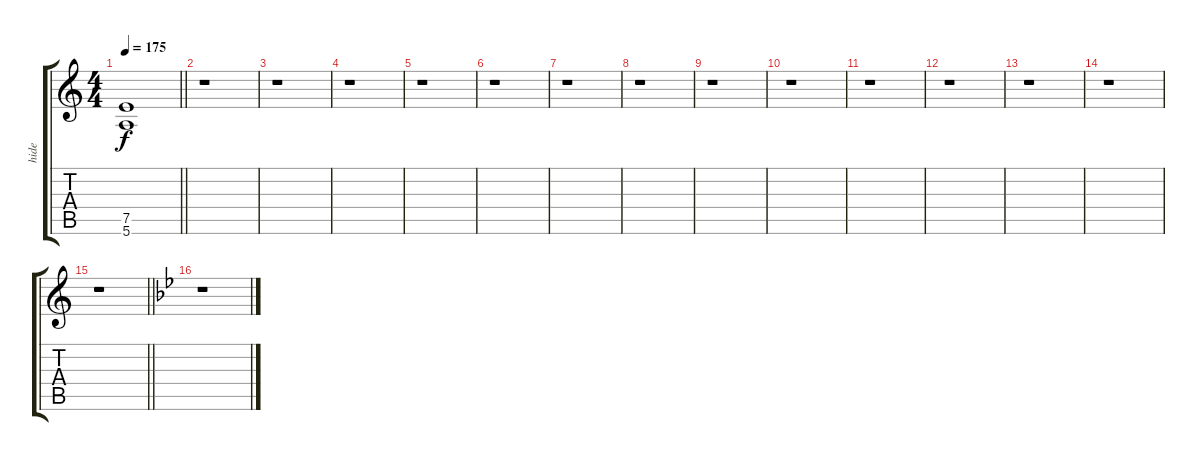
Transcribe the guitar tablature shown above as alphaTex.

\track ("hide" "hide") {instrument overdrivenguitar}
\staff {score tabs}
\tuning (E4 B3 G3 D3 A2 E2) {hide}
\ts (4 4)
\tempo 175
\clef g2
\barLineRight lightlight
\ks c
(7.5{t} 5.6{t}).1{dy f} |
r.1 |
r.1 |
r.1 |
r.1 |
r.1 |
r.1 |
r.1 |
r.1 |
r.1 |
r.1 |
r.1 |
r.1 |
r.1 |
\barLineRight lightlight
r.1 |
\ks bb
r.1
